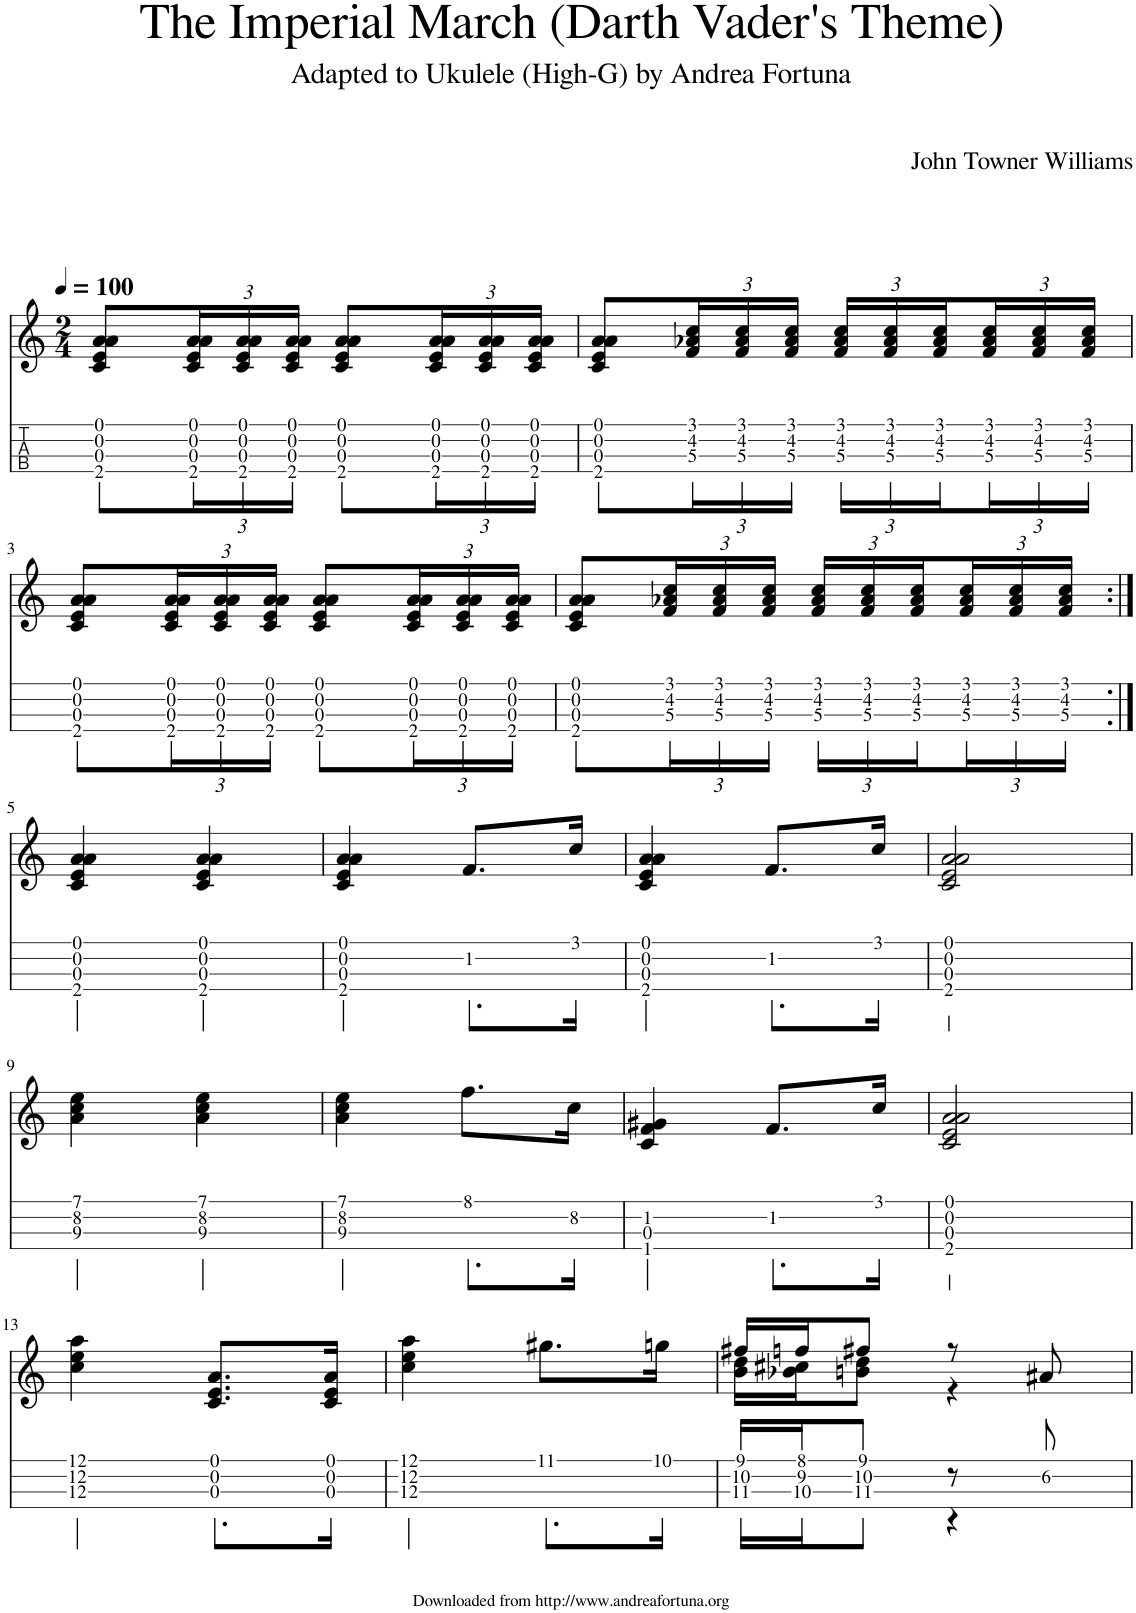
**kern	**kern
*part1	*part1
*staff2	*staff1
*I"Ukulele	*
*I'Uk.	*
*stria4	*
*	*clefG2
*k[]	*k[]
*M2/4	*M2/4
*MM100	*MM100
=1	=1
8a\ 8c\ 8e\ 8a\L	8c/ 8e/ 8a/ 8a/L
*Xbrackettup	*Xbrackettup
24a\ 24c\ 24e\ 24a\L	24c/ 24e/ 24a/ 24a/L
24a\ 24c\ 24e\ 24a\	24c/ 24e/ 24a/ 24a/
24a\ 24c\ 24e\ 24a\JJ	24c/ 24e/ 24a/ 24a/JJ
8a\ 8c\ 8e\ 8a\L	8c/ 8e/ 8a/ 8a/L
24a\ 24c\ 24e\ 24a\L	24c/ 24e/ 24a/ 24a/L
24a\ 24c\ 24e\ 24a\	24c/ 24e/ 24a/ 24a/
24a\ 24c\ 24e\ 24a\JJ	24c/ 24e/ 24a/ 24a/JJ
=2	=2
8a\ 8c\ 8e\ 8a\L	8c/ 8e/ 8a/ 8a/L
24f\ 24a-\ 24cc\L	24f/ 24a-X/ 24cc/L
24f\ 24a-\ 24cc\	24f/ 24a-/ 24cc/
24f\ 24a-\ 24cc\JJ	24f/ 24a-/ 24cc/JJ
24f\ 24a-X\ 24cc\LL	24f/ 24a-/ 24cc/LL
24f\ 24a-\ 24cc\	24f/ 24a-/ 24cc/
24f\ 24a-\ 24cc\	24f/ 24a-/ 24cc/
24f\ 24a-X\ 24cc\	24f/ 24a-/ 24cc/
24f\ 24a-\ 24cc\	24f/ 24a-/ 24cc/
24f\ 24a-\ 24cc\JJ	24f/ 24a-/ 24cc/JJ
!!LO:LB:g=z
=3	=3
8a\ 8c\ 8e\ 8a\L	8c/ 8e/ 8a/ 8a/L
24a\ 24c\ 24e\ 24a\L	24c/ 24e/ 24a/ 24a/L
24a\ 24c\ 24e\ 24a\	24c/ 24e/ 24a/ 24a/
24a\ 24c\ 24e\ 24a\JJ	24c/ 24e/ 24a/ 24a/JJ
8a\ 8c\ 8e\ 8a\L	8c/ 8e/ 8a/ 8a/L
24a\ 24c\ 24e\ 24a\L	24c/ 24e/ 24a/ 24a/L
24a\ 24c\ 24e\ 24a\	24c/ 24e/ 24a/ 24a/
24a\ 24c\ 24e\ 24a\JJ	24c/ 24e/ 24a/ 24a/JJ
=4	=4
8a\ 8c\ 8e\ 8a\L	8c/ 8e/ 8a/ 8a/L
24f\ 24a-X\ 24cc\L	24f/ 24a-X/ 24cc/L
24f\ 24a-\ 24cc\	24f/ 24a-/ 24cc/
24f\ 24a-\ 24cc\JJ	24f/ 24a-/ 24cc/JJ
24f\ 24a-\ 24cc\LL	24f/ 24a-/ 24cc/LL
24f\ 24a-\ 24cc\	24f/ 24a-/ 24cc/
24f\ 24a-\ 24cc\	24f/ 24a-/ 24cc/
24f\ 24a-\ 24cc\	24f/ 24a-/ 24cc/
24f\ 24a-\ 24cc\	24f/ 24a-/ 24cc/
24f\ 24a-\ 24cc\JJ	24f/ 24a-/ 24cc/JJ
!!LO:LB:g=z
=5:|!	=5:|!
4a\ 4c\ 4e\ 4a\	4c/ 4e/ 4a/ 4a/
4a\ 4c\ 4e\ 4a\	4c/ 4e/ 4a/ 4a/
=6	=6
4a\ 4c\ 4e\ 4a\	4c/ 4e/ 4a/ 4a/
8.f\L	8.f/L
16cc\Jk	16cc/Jk
=7	=7
4a\ 4c\ 4e\ 4a\	4c/ 4e/ 4a/ 4a/
8.f\L	8.f/L
16cc\Jk	16cc/Jk
=8	=8
2a\ 2c\ 2e\ 2a\	2c/ 2e/ 2a/ 2a/
!!LO:LB:g=z
=9	=9
4a\ 4cc\ 4ee\	4a\ 4cc\ 4ee\
4a\ 4cc\ 4ee\	4a\ 4cc\ 4ee\
=10	=10
4a\ 4cc\ 4ee\	4a\ 4cc\ 4ee\
8.ff\L	8.ff\L
16cc\Jk	16cc\Jk
=11	=11
4g#\ 4c\ 4f\	4c/ 4f/ 4g#X/
8.f\L	8.f/L
16cc\Jk	16cc/Jk
=12	=12
2a\ 2c\ 2e\ 2a\	2c/ 2e/ 2a/ 2a/
!!LO:LB:g=z
=13	=13
4cc\ 4ee\ 4aa\	4cc\ 4ee\ 4aa\
8.c\ 8.e\ 8.a\L	8.c/ 8.e/ 8.a/L
16c\ 16e\ 16a\Jk	16c/ 16e/ 16a/Jk
=14	=14
4cc\ 4ee\ 4aa\	4cc\ 4ee\ 4aa\
8.gg#\L	8.gg#X\L
16gg\Jk	16ggn\Jk
=15	=15
*^	*^
16ff#/LL	16b\ 16dd\LL	16ff#X/LL	16b\ 16dd\LL
16ff/J	16b-\ 16cc#\J	16ffn/J	16b-X\ 16cc#X\J
8ff#/J	8b\ 8dd\J	8ff#X/J	8bn\ 8dd\J
8r	4r	8r	4r
8a#/	.	8a#X/	.
*v	*v	*	*
*	*v	*v
=	=
*-	*-
